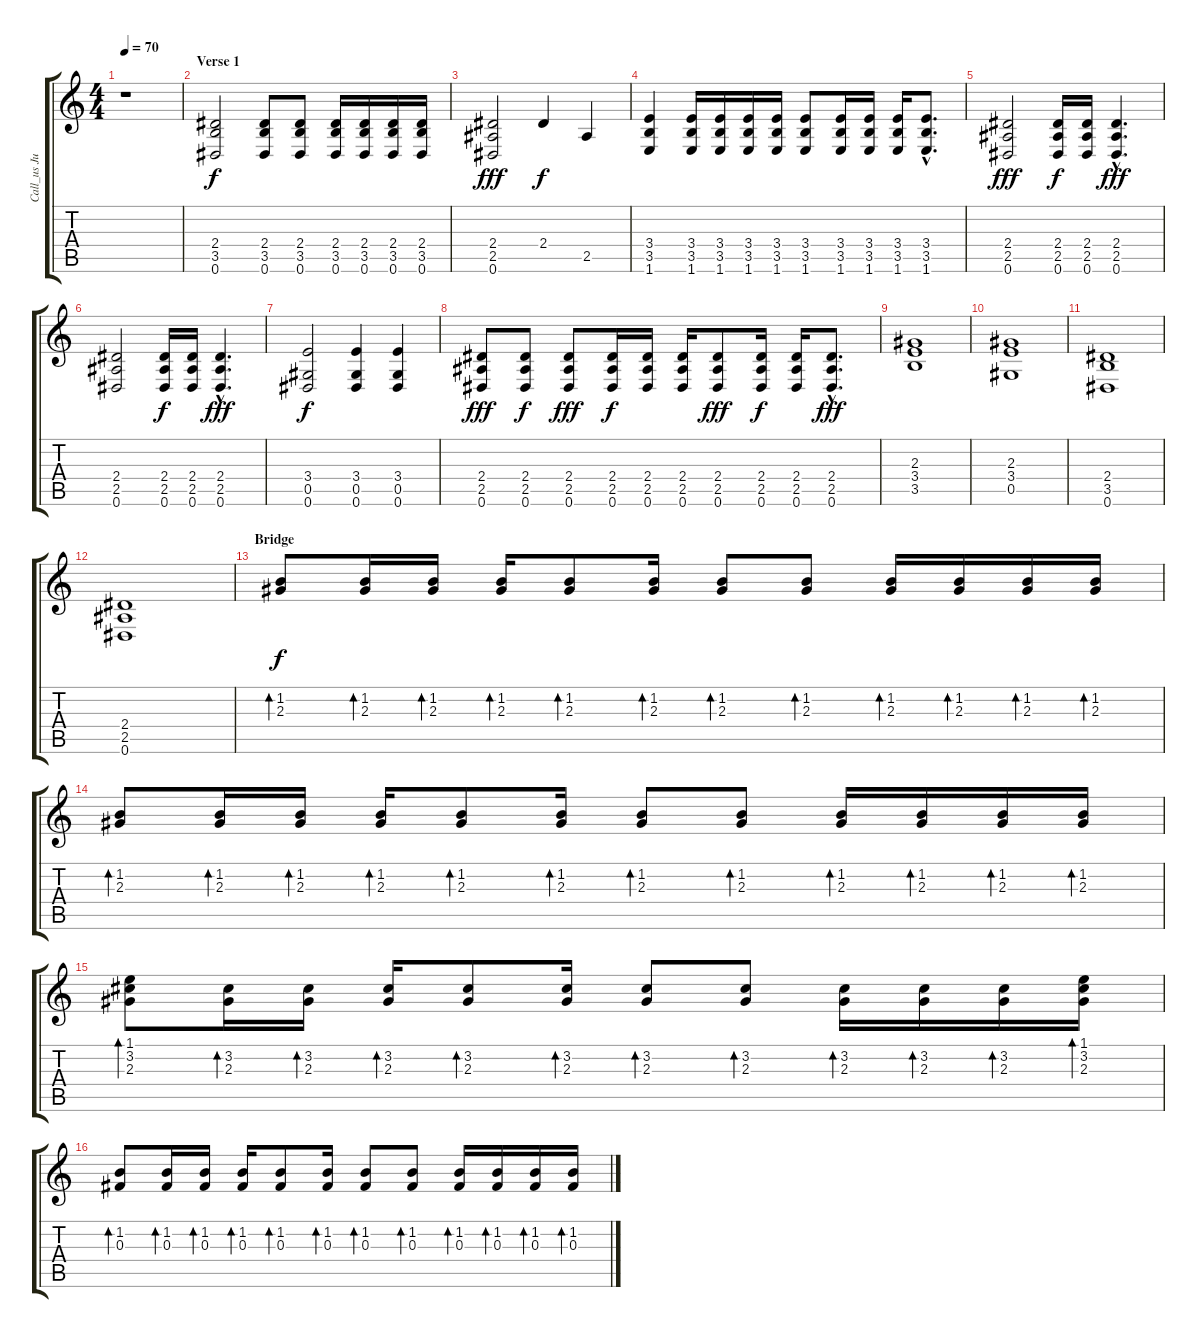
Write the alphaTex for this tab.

\track ("Call_us Junior" "Call_us Ju") {instrument acousticguitarnylon}
\staff {score tabs}
\tuning (Eb4 Bb3 Gb3 Db3 Ab2 Eb2) {hide}
\ts (4 4)
\tempo 70
\clef g2
\ks c
r.1{dy f instrument acousticguitarnylon} |
\section ("" "Verse 1")
(2.4 3.5 0.6).2 (2.4 3.5 0.6).8 (2.4 3.5 0.6).8 (2.4 3.5 0.6).16 (2.4 3.5 0.6).16 (2.4 3.5 0.6).16 (2.4 3.5 0.6).16 |
(2.4 2.5 0.6).2{dy fff} 2.4.4{dy f} 2.5.4 |
(3.4 3.5 1.6).4 (3.4 3.5 1.6).16 (3.4 3.5 1.6).16 (3.4 3.5 1.6).16 (3.4 3.5 1.6).16 (3.4 3.5 1.6).8 (3.4 3.5 1.6).16 (3.4 3.5 1.6).16 (3.4 3.5 1.6).16 (3.4{hac} 3.5{hac} 1.6{hac}).8{d} |
(2.4 2.5 0.6).2{dy fff} (2.4 2.5 0.6).16{dy f} (2.4 2.5 0.6).16 (2.4{hac} 2.5{hac} 0.6{hac}).4{d dy fff} |
(2.4 2.5 0.6).2 (2.4 2.5 0.6).16{dy f} (2.4 2.5 0.6).16 (2.4{hac} 2.5{hac} 0.6{hac}).4{d dy fff} |
(3.4 0.5 0.6).2{dy f} (3.4 0.5 0.6).4 (3.4 0.5 0.6).4 |
(2.4 2.5 0.6).8{dy fff} (2.4 2.5 0.6).8{dy f} (2.4 2.5 0.6).8{dy fff} (2.4 2.5 0.6).16{dy f} (2.4 2.5 0.6).16 (2.4 2.5 0.6).16 (2.4 2.5 0.6).8{dy fff} (2.4 2.5 0.6).16{dy f} (2.4 2.5 0.6).16 (2.4{hac} 2.5{hac} 0.6{hac}).8{d dy fff} |
(2.3 3.4 3.5).1 |
(2.3 3.4 0.5).1 |
(2.4 3.5 0.6).1 |
(2.4 2.5 0.6).1 |
\section ("" "Bridge")
(1.2 2.3).8{bd 480 dy f volume 10} (1.2 2.3).16{bd 480} (1.2 2.3).16{bd 480} (1.2 2.3).16{bd 480} (1.2 2.3).8{bd 480 volume 13} (1.2 2.3).16{bd 480 volume 10} (1.2 2.3).8{bd 480} (1.2 2.3).8{bd 480} (1.2 2.3).16{bd 480} (1.2 2.3).16{bd 480} (1.2 2.3).16{bd 480} (1.2 2.3).16{bd 480} |
(1.2 2.3).8{bd 480} (1.2 2.3).16{bd 480} (1.2 2.3).16{bd 480} (1.2 2.3).16{bd 480} (1.2 2.3).8{bd 480 volume 15} (1.2 2.3).16{bd 480 volume 10} (1.2 2.3).8{bd 480} (1.2 2.3).8{bd 480} (1.2 2.3).16{bd 480} (1.2 2.3).16{bd 480} (1.2 2.3).16{bd 480} (1.2 2.3).16{bd 480} |
(1.1 3.2 2.3).8{bd 480} (3.2 2.3).16{bd 480} (3.2 2.3).16{bd 480} (3.2 2.3).16{bd 480} (3.2 2.3).8{bd 480 volume 13} (3.2 2.3).16{bd 480 volume 10} (3.2 2.3).8{bd 480} (3.2 2.3).8{bd 480} (3.2 2.3).16{bd 480} (3.2 2.3).16{bd 480} (3.2 2.3).16{bd 480} (1.1 3.2 2.3).16{bd 480} |
(1.2 0.3).8{bd 480} (1.2 0.3).16{bd 480} (1.2 0.3).16{bd 480} (1.2 0.3).16{bd 480} (1.2 0.3).8{bd 480 volume 16} (1.2 0.3).16{bd 480 volume 10} (1.2 0.3).8{bd 480} (1.2 0.3).8{bd 480} (1.2 0.3).16{bd 480} (1.2 0.3).16{bd 480} (1.2 0.3).16{bd 480} (1.2 0.3).16{bd 480}
